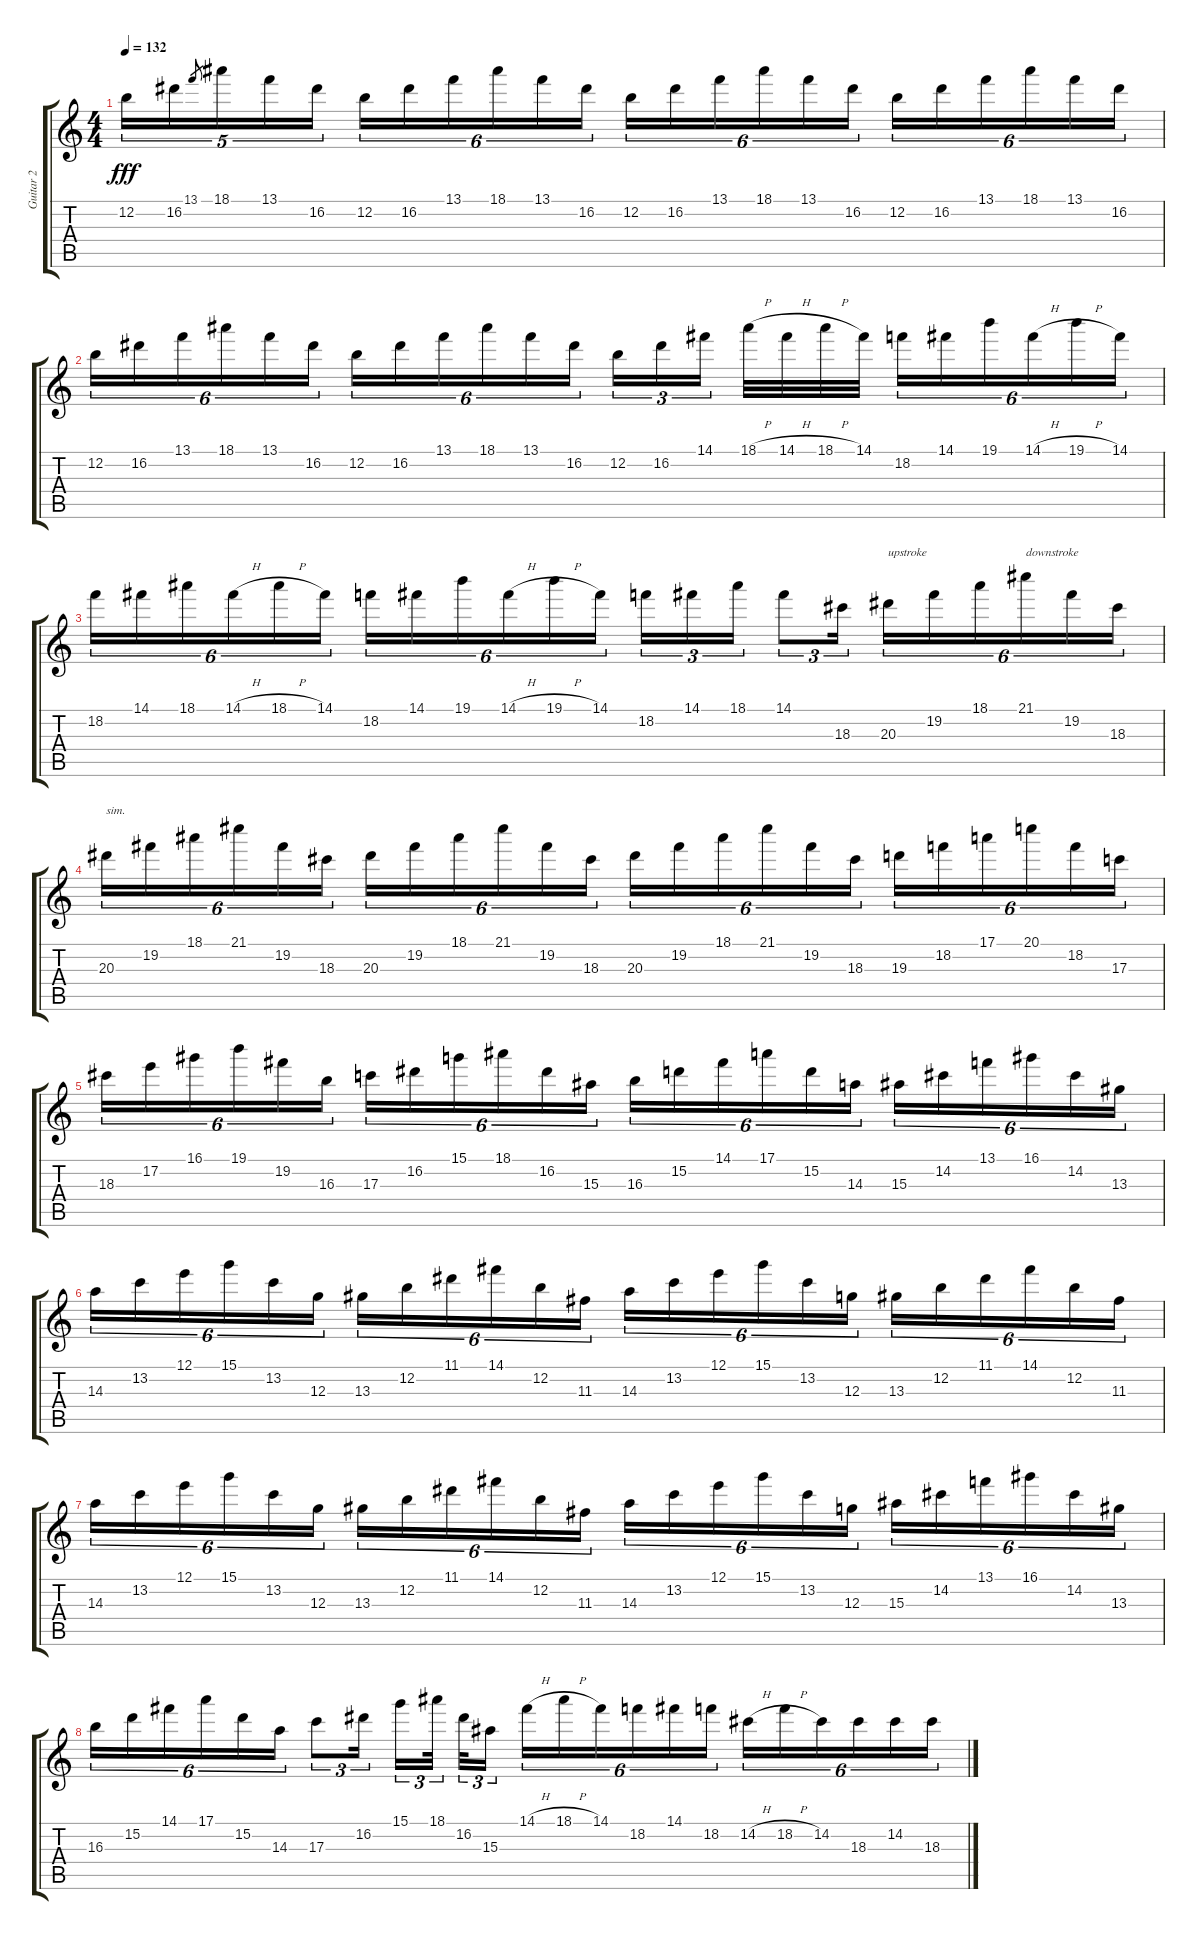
\track ("Guitar 2" "Guitar 2") {instrument distortionguitar}
\staff {score tabs}
\tuning (E4 B3 G3 D3 A2 E2) {hide}
\ts (4 4)
\tempo 132
\clef g2
\ks c
12.2.16{tu (5 4) dy fff} 16.2.16{tu (5 4)} 13.1.8{gr} 18.1.16{tu (5 4)} 13.1.16{tu (5 4)} 16.2.16{tu (5 4)} 12.2.16{tu (6 4)} 16.2.16{tu (6 4)} 13.1.16{tu (6 4)} 18.1.16{tu (6 4)} 13.1.16{tu (6 4)} 16.2.16{tu (6 4)} 12.2.16{tu (6 4)} 16.2.16{tu (6 4)} 13.1.16{tu (6 4)} 18.1.16{tu (6 4)} 13.1.16{tu (6 4)} 16.2.16{tu (6 4)} 12.2.16{tu (6 4)} 16.2.16{tu (6 4)} 13.1.16{tu (6 4)} 18.1.16{tu (6 4)} 13.1.16{tu (6 4)} 16.2.16{tu (6 4)} |
12.2.16{tu (6 4)} 16.2.16{tu (6 4)} 13.1.16{tu (6 4)} 18.1.16{tu (6 4)} 13.1.16{tu (6 4)} 16.2.16{tu (6 4)} 12.2.16{tu (6 4)} 16.2.16{tu (6 4)} 13.1.16{tu (6 4)} 18.1.16{tu (6 4)} 13.1.16{tu (6 4)} 16.2.16{tu (6 4)} 12.2.16{tu (3 2)} 16.2.16{tu (3 2)} 14.1.16{tu (3 2)} 18.1{h}.32 14.1{h}.32 18.1{h}.32 14.1.32 18.2.16{tu (6 4)} 14.1.16{tu (6 4)} 19.1.16{tu (6 4)} 14.1{h}.16{tu (6 4)} 19.1{h}.16{tu (6 4)} 14.1.16{tu (6 4)} |
18.2.16{tu (6 4)} 14.1.16{tu (6 4)} 18.1.16{tu (6 4)} 14.1{h}.16{tu (6 4)} 18.1{h}.16{tu (6 4)} 14.1.16{tu (6 4)} 18.2.16{tu (6 4)} 14.1.16{tu (6 4)} 19.1.16{tu (6 4)} 14.1{h}.16{tu (6 4)} 19.1{h}.16{tu (6 4)} 14.1.16{tu (6 4)} 18.2.16{tu (3 2)} 14.1.16{tu (3 2)} 18.1.16{tu (3 2)} 14.1.8{tu (3 2)} 18.3.16{tu (3 2)} 20.3.16{tu (6 4) txt "upstroke"} 19.2.16{tu (6 4)} 18.1.16{tu (6 4)} 21.1.16{tu (6 4) txt "downstroke"} 19.2.16{tu (6 4)} 18.3.16{tu (6 4)} |
20.3.16{tu (6 4) txt "sim."} 19.2.16{tu (6 4)} 18.1.16{tu (6 4)} 21.1.16{tu (6 4)} 19.2.16{tu (6 4)} 18.3.16{tu (6 4)} 20.3.16{tu (6 4)} 19.2.16{tu (6 4)} 18.1.16{tu (6 4)} 21.1.16{tu (6 4)} 19.2.16{tu (6 4)} 18.3.16{tu (6 4)} 20.3.16{tu (6 4)} 19.2.16{tu (6 4)} 18.1.16{tu (6 4)} 21.1.16{tu (6 4)} 19.2.16{tu (6 4)} 18.3.16{tu (6 4)} 19.3.16{tu (6 4)} 18.2.16{tu (6 4)} 17.1.16{tu (6 4)} 20.1.16{tu (6 4)} 18.2.16{tu (6 4)} 17.3.16{tu (6 4)} |
18.3.16{tu (6 4)} 17.2.16{tu (6 4)} 16.1.16{tu (6 4)} 19.1.16{tu (6 4)} 19.2.16{tu (6 4)} 16.3.16{tu (6 4)} 17.3.16{tu (6 4)} 16.2.16{tu (6 4)} 15.1.16{tu (6 4)} 18.1.16{tu (6 4)} 16.2.16{tu (6 4)} 15.3.16{tu (6 4)} 16.3.16{tu (6 4)} 15.2.16{tu (6 4)} 14.1.16{tu (6 4)} 17.1.16{tu (6 4)} 15.2.16{tu (6 4)} 14.3.16{tu (6 4)} 15.3.16{tu (6 4)} 14.2.16{tu (6 4)} 13.1.16{tu (6 4)} 16.1.16{tu (6 4)} 14.2.16{tu (6 4)} 13.3.16{tu (6 4)} |
14.3.16{tu (6 4)} 13.2.16{tu (6 4)} 12.1.16{tu (6 4)} 15.1.16{tu (6 4)} 13.2.16{tu (6 4)} 12.3.16{tu (6 4)} 13.3.16{tu (6 4)} 12.2.16{tu (6 4)} 11.1.16{tu (6 4)} 14.1.16{tu (6 4)} 12.2.16{tu (6 4)} 11.3.16{tu (6 4)} 14.3.16{tu (6 4)} 13.2.16{tu (6 4)} 12.1.16{tu (6 4)} 15.1.16{tu (6 4)} 13.2.16{tu (6 4)} 12.3.16{tu (6 4)} 13.3.16{tu (6 4)} 12.2.16{tu (6 4)} 11.1.16{tu (6 4)} 14.1.16{tu (6 4)} 12.2.16{tu (6 4)} 11.3.16{tu (6 4)} |
14.3.16{tu (6 4)} 13.2.16{tu (6 4)} 12.1.16{tu (6 4)} 15.1.16{tu (6 4)} 13.2.16{tu (6 4)} 12.3.16{tu (6 4)} 13.3.16{tu (6 4)} 12.2.16{tu (6 4)} 11.1.16{tu (6 4)} 14.1.16{tu (6 4)} 12.2.16{tu (6 4)} 11.3.16{tu (6 4)} 14.3.16{tu (6 4)} 13.2.16{tu (6 4)} 12.1.16{tu (6 4)} 15.1.16{tu (6 4)} 13.2.16{tu (6 4)} 12.3.16{tu (6 4)} 15.3.16{tu (6 4)} 14.2.16{tu (6 4)} 13.1.16{tu (6 4)} 16.1.16{tu (6 4)} 14.2.16{tu (6 4)} 13.3.16{tu (6 4)} |
16.3.16{tu (6 4)} 15.2.16{tu (6 4)} 14.1.16{tu (6 4)} 17.1.16{tu (6 4)} 15.2.16{tu (6 4)} 14.3.16{tu (6 4)} 17.3.8{tu (3 2)} 16.2.16{tu (3 2)} 15.1.16{tu (3 2)} 18.1.32{tu (3 2)} 16.2.32{tu (3 2)} 15.3.16{tu (3 2)} 14.1{h}.16{tu (6 4)} 18.1{h}.16{tu (6 4)} 14.1.16{tu (6 4)} 18.2.16{tu (6 4)} 14.1.16{tu (6 4)} 18.2.16{tu (6 4)} 14.2{h}.16{tu (6 4)} 18.2{h}.16{tu (6 4)} 14.2.16{tu (6 4)} 18.3.16{tu (6 4)} 14.2.16{tu (6 4)} 18.3.16{tu (6 4)}
